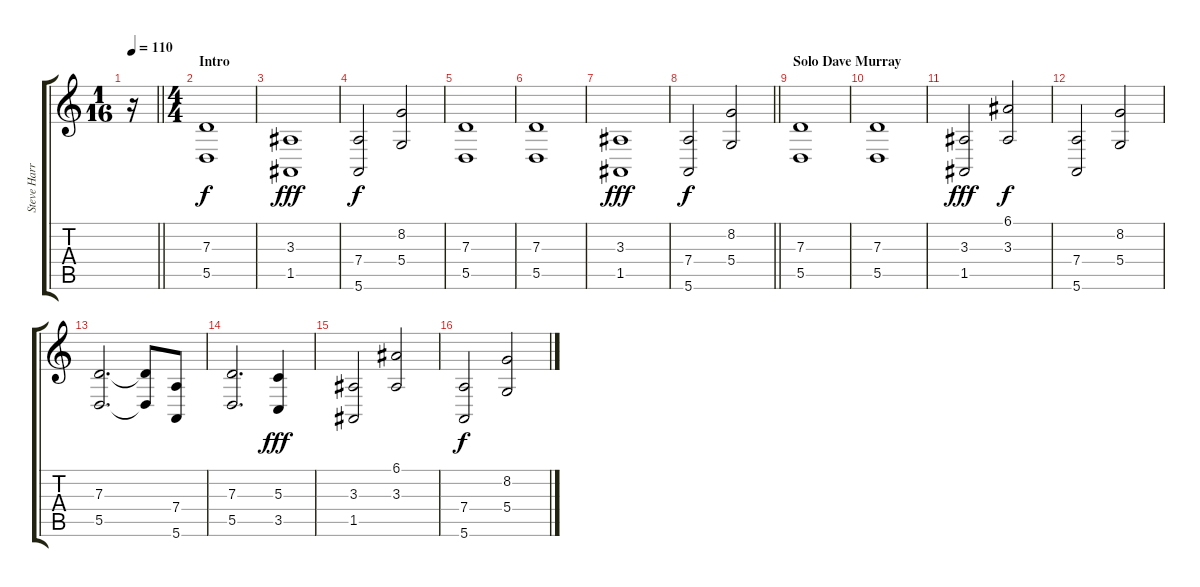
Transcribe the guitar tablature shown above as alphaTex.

\track ("Steve Harris (Teclado)" "Steve Harr") {instrument electricpiano1}
\staff {score tabs}
\tuning (E4 B3 G3 D3 A2 E2) {hide}
\ts (1 16)
\tempo 110
\clef g2
\barLineRight lightlight
\ks c
r.16{dy f instrument electricpiano1} |
\ts (4 4)
\section ("" "Intro")
(7.3 5.5).1 |
(3.3 1.5).1{dy fff} |
(7.4 5.6).2{dy f} (8.2 5.4).2 |
(7.3 5.5).1 |
(7.3 5.5).1 |
(3.3 1.5).1{dy fff} |
\barLineRight lightlight
(7.4 5.6).2{dy f} (8.2 5.4).2 |
\section ("" "Solo Dave Murray")
(7.3 5.5).1 |
(7.3 5.5).1 |
(3.3 1.5).2{dy fff} (6.1 3.3).2{dy f} |
(7.4 5.6).2 (8.2 5.4).2 |
(7.3 5.5).2{d} (7.3{t} 5.5{t}).8 (7.4 5.6).8 |
(7.3 5.5).2{d} (5.3 3.5).4{dy fff} |
(3.3 1.5).2 (6.1 3.3).2 |
(7.4 5.6).2{dy f} (8.2 5.4).2
